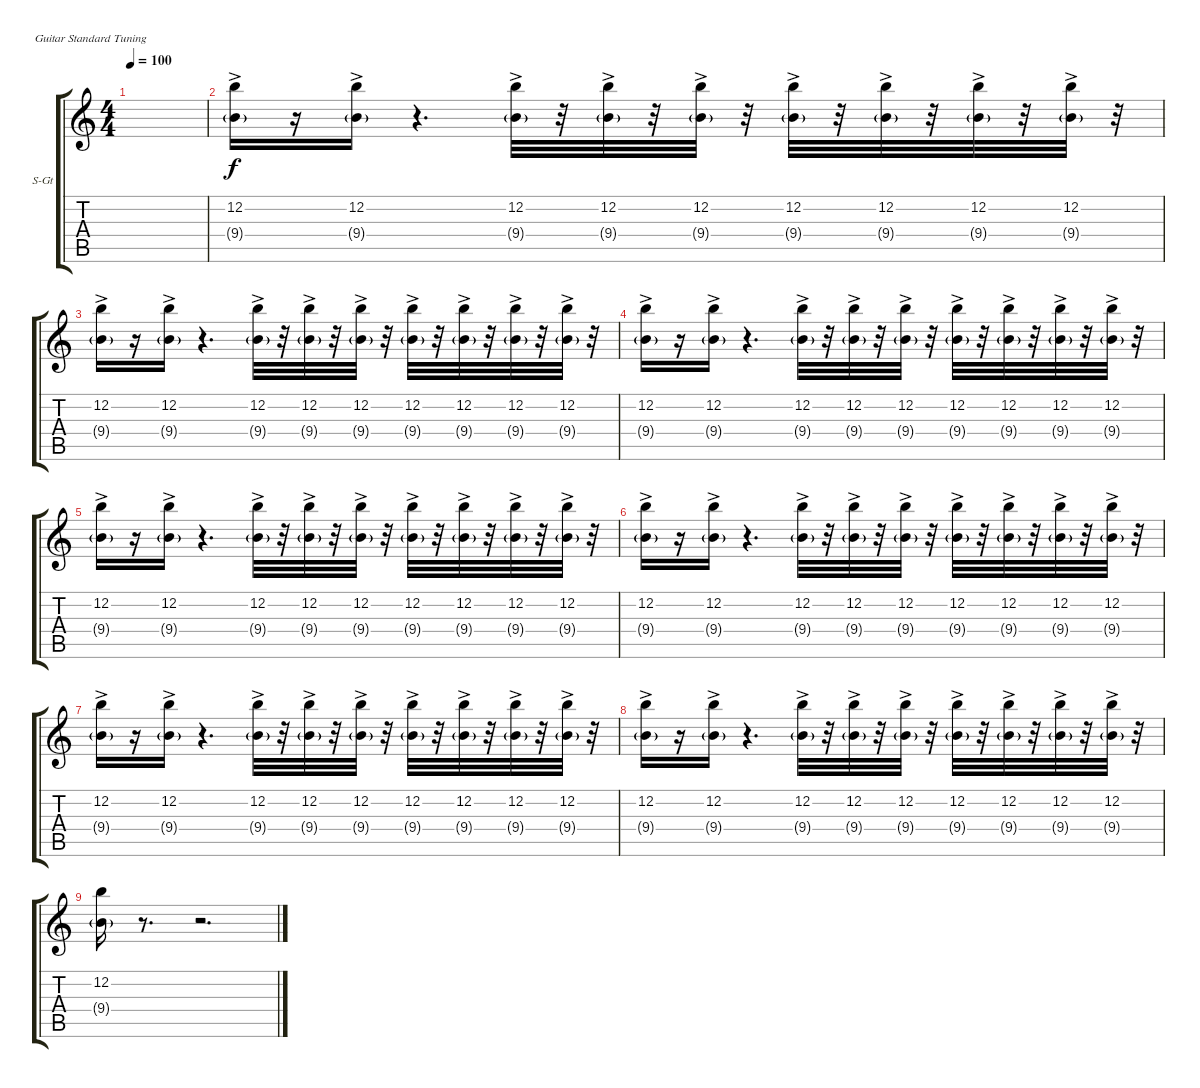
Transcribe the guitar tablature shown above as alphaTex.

\bracketExtendMode groupsimilarinstruments
\firstSystemTrackNameOrientation horizontal
\otherSystemsTrackNameOrientation horizontal
\track ("'Telephone' sound" "S-Gt") {instrument acousticguitarsteel}
\staff {score tabs}
\tuning (E4 B3 G3 D3 A2 E2)
\ts (4 4)
\tempo 100
\clef g2
\scale
0.333333
\ks c
|
\scale
0.333333 (12.2{ac} 9.4{g}).16 r.16 (12.2{ac} 9.4{g}).16 r.4{d} (12.2{ac} 9.4{g}).32 r.32 (12.2{ac} 9.4{g}).32 r.32 (12.2{ac} 9.4{g}).32 r.32 (12.2{ac} 9.4{g}).32 r.32 (12.2{ac} 9.4{g}).32 r.32 (12.2{ac} 9.4{g}).32 r.32 (12.2{ac} 9.4{g}).32 r.32 |
\scale
0.333333 (12.2{ac} 9.4{g}).16 r.16 (12.2{ac} 9.4{g}).16 r.4{d} (12.2{ac} 9.4{g}).32 r.32 (12.2{ac} 9.4{g}).32 r.32 (12.2{ac} 9.4{g}).32 r.32 (12.2{ac} 9.4{g}).32 r.32 (12.2{ac} 9.4{g}).32 r.32 (12.2{ac} 9.4{g}).32 r.32 (12.2{ac} 9.4{g}).32 r.32 |
\scale
0.333333 (12.2{ac} 9.4{g}).16 r.16 (12.2{ac} 9.4{g}).16 r.4{d} (12.2{ac} 9.4{g}).32 r.32 (12.2{ac} 9.4{g}).32 r.32 (12.2{ac} 9.4{g}).32 r.32 (12.2{ac} 9.4{g}).32 r.32 (12.2{ac} 9.4{g}).32 r.32 (12.2{ac} 9.4{g}).32 r.32 (12.2{ac} 9.4{g}).32 r.32 |
\scale
0.333333 (12.2{ac} 9.4{g}).16 r.16 (12.2{ac} 9.4{g}).16 r.4{d} (12.2{ac} 9.4{g}).32 r.32 (12.2{ac} 9.4{g}).32 r.32 (12.2{ac} 9.4{g}).32 r.32 (12.2{ac} 9.4{g}).32 r.32 (12.2{ac} 9.4{g}).32 r.32 (12.2{ac} 9.4{g}).32 r.32 (12.2{ac} 9.4{g}).32 r.32 |
\scale
0.333333 (12.2{ac} 9.4{g}).16 r.16 (12.2{ac} 9.4{g}).16 r.4{d} (12.2{ac} 9.4{g}).32 r.32 (12.2{ac} 9.4{g}).32 r.32 (12.2{ac} 9.4{g}).32 r.32 (12.2{ac} 9.4{g}).32 r.32 (12.2{ac} 9.4{g}).32 r.32 (12.2{ac} 9.4{g}).32 r.32 (12.2{ac} 9.4{g}).32 r.32 |
\scale
0.333333 (12.2{ac} 9.4{g}).16 r.16 (12.2{ac} 9.4{g}).16 r.4{d} (12.2{ac} 9.4{g}).32 r.32 (12.2{ac} 9.4{g}).32 r.32 (12.2{ac} 9.4{g}).32 r.32 (12.2{ac} 9.4{g}).32 r.32 (12.2{ac} 9.4{g}).32 r.32 (12.2{ac} 9.4{g}).32 r.32 (12.2{ac} 9.4{g}).32 r.32 |
\scale
0.333333 (12.2{ac} 9.4{g}).16 r.16 (12.2{ac} 9.4{g}).16 r.4{d} (12.2{ac} 9.4{g}).32 r.32 (12.2{ac} 9.4{g}).32 r.32 (12.2{ac} 9.4{g}).32 r.32 (12.2{ac} 9.4{g}).32 r.32 (12.2{ac} 9.4{g}).32 r.32 (12.2{ac} 9.4{g}).32 r.32 (12.2{ac} 9.4{g}).32 r.32 |
\scale
0.333333 (12.2 9.4{g}).16 r.8{d} r.2{d} |
\scale
0.333333 |
\scale
0.333333
